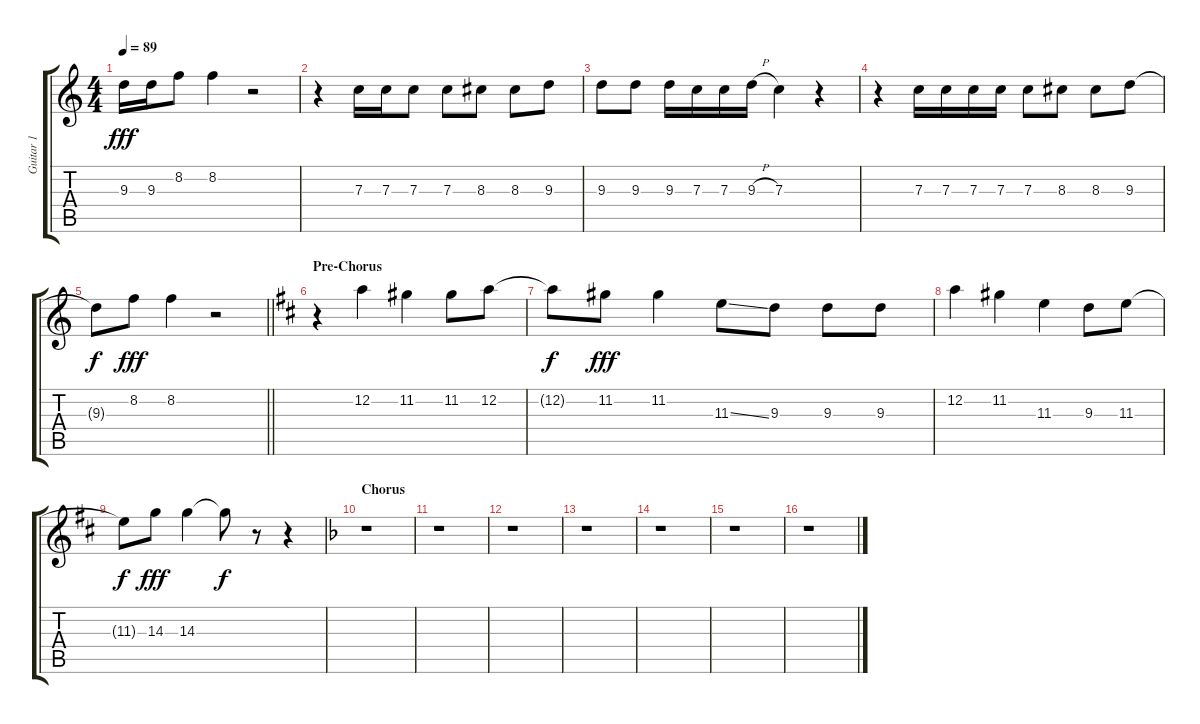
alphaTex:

\track ("Guitar 1" "Guitar 1") {instrument distortionguitar}
\staff {score tabs}
\tuning (D4 A3 F3 C3 G2 D2) {hide}
\ts (4 4)
\tempo 89
\clef g2
\ks c
9.3.16{dy fff} 9.3.16 8.2.8 8.2.4 r.2 |
r.4 7.3.16 7.3.16 7.3.8 7.3.8 8.3.8 8.3.8 9.3.8 |
9.3.8 9.3.8 9.3.16 7.3.16 7.3.16 9.3{h}.16 7.3.4 r.4 |
r.4 7.3.16 7.3.16 7.3.16 7.3.16 7.3.8 8.3.8 8.3.8 9.3.8 |
\barLineRight lightlight
9.3{t}.8{dy f} 8.2.8{dy fff} 8.2.4 r.2 |
\section ("" "Pre-Chorus")
\ks d
r.4 12.2.4 11.2.4 11.2.8 12.2.8 |
12.2{t}.8{dy f} 11.2.8{dy fff} 11.2.4 11.3{ss}.8 9.3.8 9.3.8 9.3.8 |
12.2.4 11.2.4 11.3.4 9.3.8 11.3.8 |
11.3{t}.8{dy f} 14.3.8{dy fff} 14.3.4 14.3{t}.8{dy f} r.8 r.4 |
\section ("" "Chorus")
\ks f
r.1 |
r.1 |
r.1 |
r.1 |
r.1 |
r.1 |
r.1
